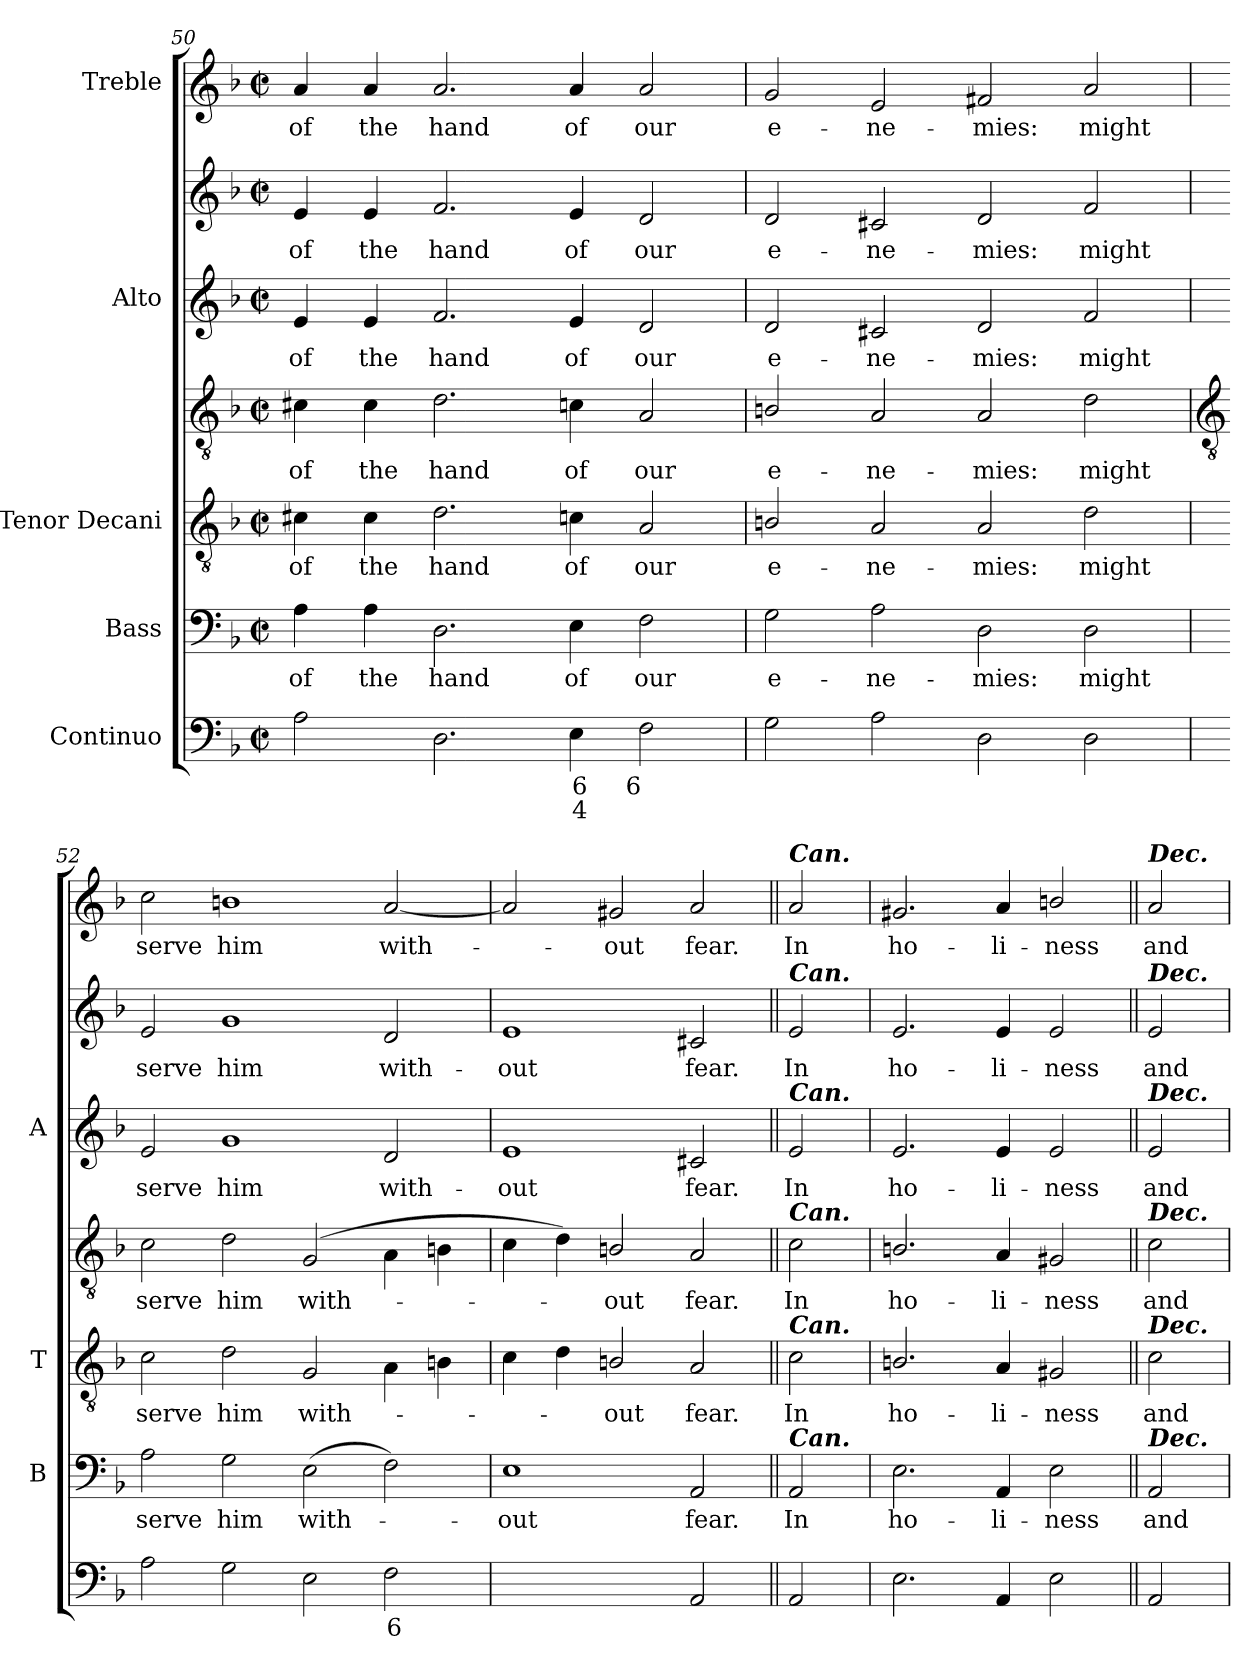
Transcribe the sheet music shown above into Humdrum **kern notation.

**kern	**text	**text	**kern	**text	**kern	**text	**kern	**text	**kern	**text	**kern	**text	**kern	**text
*part5	*part5	*part5	*part4	*part4	*part3	*part3	*part3	*part3	*part2	*part2	*part2	*part2	*part1	*part1
*staff7	*staff7	*staff7	*staff6	*staff6	*staff5	*staff5	*staff4	*staff4	*staff3	*staff3	*staff2	*staff2	*staff1	*staff1
*I"Continuo	*	*	*I"Bass	*	*I"Tenor Decani	*	*	*	*I"Alto	*	*	*	*I"Treble	*
*	*	*	*I'B	*	*I'T	*	*	*	*I'A	*	*	*	*	*
*clefF4	*	*	*clefF4	*	*clefGv2	*	*clefGv2	*	*	*	*clefG2	*	*clefG2	*
*k[b-]	*	*	*k[b-]	*	*k[b-]	*	*k[b-]	*	*k[b-]	*	*k[b-]	*	*k[b-]	*
*F:	*	*	*F:	*	*F:	*	*F:	*	*F:	*	*F:	*	*F:	*
*M4/2	*	*	*M4/2	*	*M4/2	*	*M4/2	*	*M4/2	*	*M4/2	*	*M4/2	*
*met(c|)	*	*	*met(c|)	*	*met(c|)	*	*met(c|)	*	*met(c|)	*	*met(c|)	*	*met(c|)	*
=50	=50	=50	=50	=50	=50	=50	=50	=50	=50	=50	=50	=50	=50	=50
!	!	!	!	!LO:LY:b	!	!LO:LY:b	!	!LO:LY:b	!	!LO:LY:b	!	!LO:LY:b	!	!LO:LY:b
2A	.	.	4A	of	4c#X	of	4c#X	of	4e	of	4e	of	4a	of
!	!	!	!	!LO:LY:b	!	!LO:LY:b	!	!LO:LY:b	!	!LO:LY:b	!	!LO:LY:b	!	!LO:LY:b
.	.	.	4A	the	4c#	the	4c#	the	4e	the	4e	the	4a	the
!	!	!	!	!LO:LY:b	!	!LO:LY:b	!	!LO:LY:b	!	!LO:LY:b	!	!LO:LY:b	!	!LO:LY:b
2.D	.	.	2.D	hand	2.d	hand	2.d	hand	2.f	hand	2.f	hand	2.a	hand
!	!LO:LY:b	!LO:LY:b	!	!LO:LY:b	!	!LO:LY:b	!	!LO:LY:b	!	!LO:LY:b	!	!LO:LY:b	!	!LO:LY:b
4E	6	4	4E	of	4cn	of	4cn	of	4e	of	4e	of	4a	of
!	!LO:LY:b	!	!	!LO:LY:b	!	!LO:LY:b	!	!LO:LY:b	!	!LO:LY:b	!	!LO:LY:b	!	!LO:LY:b
2F	6	.	2F	our	2A	our	2A	our	2d	our	2d	our	2a	our
=51	=51	=51	=51	=51	=51	=51	=51	=51	=51	=51	=51	=51	=51	=51
!	!	!	!	!LO:LY:b	!	!LO:LY:b	!	!LO:LY:b	!	!LO:LY:b	!	!LO:LY:b	!	!LO:LY:b
2G	.	.	2G	e-	2Bn/	e-	2Bn/	e-	2d	e-	2d	e-	2g	e-
!	!	!	!	!LO:LY:b	!	!LO:LY:b	!	!LO:LY:b	!	!LO:LY:b	!	!LO:LY:b	!	!LO:LY:b
2A	.	.	2A	-ne-	2A	-ne-	2A	-ne-	2c#X	-ne-	2c#X	-ne-	2e	-ne-
!	!	!	!	!LO:LY:b	!	!LO:LY:b	!	!LO:LY:b	!	!LO:LY:b	!	!LO:LY:b	!	!LO:LY:b
2D	.	.	2D	-mies:	2A	-mies:	2A	-mies:	2d	-mies:	2d	-mies:	2f#X	-mies:
!	!	!	!	!LO:LY:b	!	!LO:LY:b	!	!LO:LY:b	!	!LO:LY:b	!	!LO:LY:b	!	!LO:LY:b
2D	.	.	2D	might	2d	might	2d	might	2f	might	2f	might	2a	might
!!LO:LB:g=z
=52	=52	=52	=52	=52	=52	=52	=52	=52	=52	=52	=52	=52	=52	=52
*	*	*	*	*	*	*	*clefGv2	*	*	*	*	*	*	*
!	!	!	!	!LO:LY:b	!	!LO:LY:b	!	!LO:LY:b	!	!LO:LY:b	!	!LO:LY:b	!	!LO:LY:b
2A	.	.	2A	serve	2c	serve	2c	serve	2e	serve	2e	serve	2cc	serve
!	!	!	!	!LO:LY:b	!	!LO:LY:b	!	!LO:LY:b	!	!LO:LY:b	!	!LO:LY:b	!	!LO:LY:b
2G	.	.	2G	him	2d	him	2d	him	1g	him	1g	him	1bn	him
!	!	!	!	!LO:LY:b	!	!LO:LY:b	!	!LO:LY:b	!	!	!	!	!	!
2E	.	.	(>2E	with-	2G	with-	(>2G	with-	.	.	.	.	.	.
!	!LO:LY:b	!	!	!	!	!	!	!	!	!LO:LY:b	!	!LO:LY:b	!	!LO:LY:b
2F	6	.	2F)	.	4A\	.	4A\	.	2d	with-	2d	with-	[2a	with-
.	.	.	.	.	4Bn	.	4Bn	.	.	.	.	.	.	.
=53	=53	=53	=53	=53	=53	=53	=53	=53	=53	=53	=53	=53	=53	=53
!	!LO:LY:b	!LO:LY:b	!	!LO:LY:b	!	!	!	!	!	!LO:LY:b	!	!LO:LY:b	!	!
[2Eyy	6	4	1E	out	4c	.	4c	.	1e	-out	1e	-out	2a]	.
.	.	.	.	.	4d	.	4d)	.	.	.	.	.	.	.
!	!LO:LY:b	!LO:LY:b	!	!	!	!LO:LY:b	!	!LO:LY:b	!	!	!	!	!	!LO:LY:b
2Eyy]	5	3	.	.	2Bn/	out	2Bn/	out	.	.	.	.	2g#X	out
!	!	!	!	!LO:LY:b	!	!LO:LY:b	!	!LO:LY:b	!	!LO:LY:b	!	!LO:LY:b	!	!LO:LY:b
2AA	.	.	2AA	fear.	2A	fear.	2A	fear.	2c#X	fear.	2c#X	fear.	2a	fear.
=54||	=54||	=54||	=54||	=54||	=54||	=54||	=54||	=54||	=54||	=54||	=54||	=54||	=54||	=54||
!	!	!	!	!	!	!	!	!	!	!	!	!	!LO:TX:a:Bi:t=Can.	!
!	!	!	!	!	!	!	!	!	!	!	!LO:TX:a:Bi:t=Can.	!	!	!
!	!	!	!	!	!	!	!	!	!LO:TX:a:Bi:t=Can.	!	!	!	!	!
!	!	!	!	!	!	!	!LO:TX:a:Bi:t=Can.	!	!	!	!	!	!	!
!	!	!	!	!	!LO:TX:a:Bi:t=Can.	!	!	!	!	!	!	!	!	!
!	!	!	!LO:TX:a:Bi:t=Can.	!	!	!	!	!	!	!	!	!	!	!
!	!	!	!	!LO:LY:b	!	!LO:LY:b	!	!LO:LY:b	!	!LO:LY:b	!	!LO:LY:b	!	!LO:LY:b
2AA	.	.	2AA	In	2c	In	2c	In	2e	In	2e	In	2a	In
=55	=55	=55	=55	=55	=55	=55	=55	=55	=55	=55	=55	=55	=55	=55
!	!	!	!	!LO:LY:b	!	!LO:LY:b	!	!LO:LY:b	!	!LO:LY:b	!	!LO:LY:b	!	!LO:LY:b
2.E	.	.	2.E	ho-	2.Bn/	ho-	2.Bn/	ho-	2.e	ho-	2.e	ho-	2.g#X	ho-
!	!	!	!	!LO:LY:b	!	!LO:LY:b	!	!LO:LY:b	!	!LO:LY:b	!	!LO:LY:b	!	!LO:LY:b
4AA	.	.	4AA	-li-	4A	-li-	4A	-li-	4e	-li-	4e	-li-	4a	-li-
!	!	!	!	!LO:LY:b	!	!LO:LY:b	!	!LO:LY:b	!	!LO:LY:b	!	!LO:LY:b	!	!LO:LY:b
2E	.	.	2E	-ness	2G#X	-ness	2G#X	-ness	2e	-ness	2e	-ness	2bn/	-ness
=56||	=56||	=56||	=56||	=56||	=56||	=56||	=56||	=56||	=56||	=56||	=56||	=56||	=56||	=56||
!	!	!	!	!	!	!	!	!	!	!	!	!	!LO:TX:a:Bi:t=Dec.	!
!	!	!	!	!	!	!	!	!	!	!	!LO:TX:a:Bi:t=Dec.	!	!	!
!	!	!	!	!	!	!	!	!	!LO:TX:a:Bi:t=Dec.	!	!	!	!	!
!	!	!	!	!	!	!	!LO:TX:a:Bi:t=Dec.	!	!	!	!	!	!	!
!	!	!	!	!	!LO:TX:a:Bi:t=Dec.	!	!	!	!	!	!	!	!	!
!	!	!	!LO:TX:a:Bi:t=Dec.	!	!	!	!	!	!	!	!	!	!	!
!	!	!	!	!LO:LY:b	!	!LO:LY:b	!	!LO:LY:b	!	!LO:LY:b	!	!LO:LY:b	!	!LO:LY:b
2AA	.	.	2AA	and	2c	and	2c	and	2e	and	2e	and	2a	and
=	=	=	=	=	=	=	=	=	=	=	=	=	=	=
*-	*-	*-	*-	*-	*-	*-	*-	*-	*-	*-	*-	*-	*-	*-
